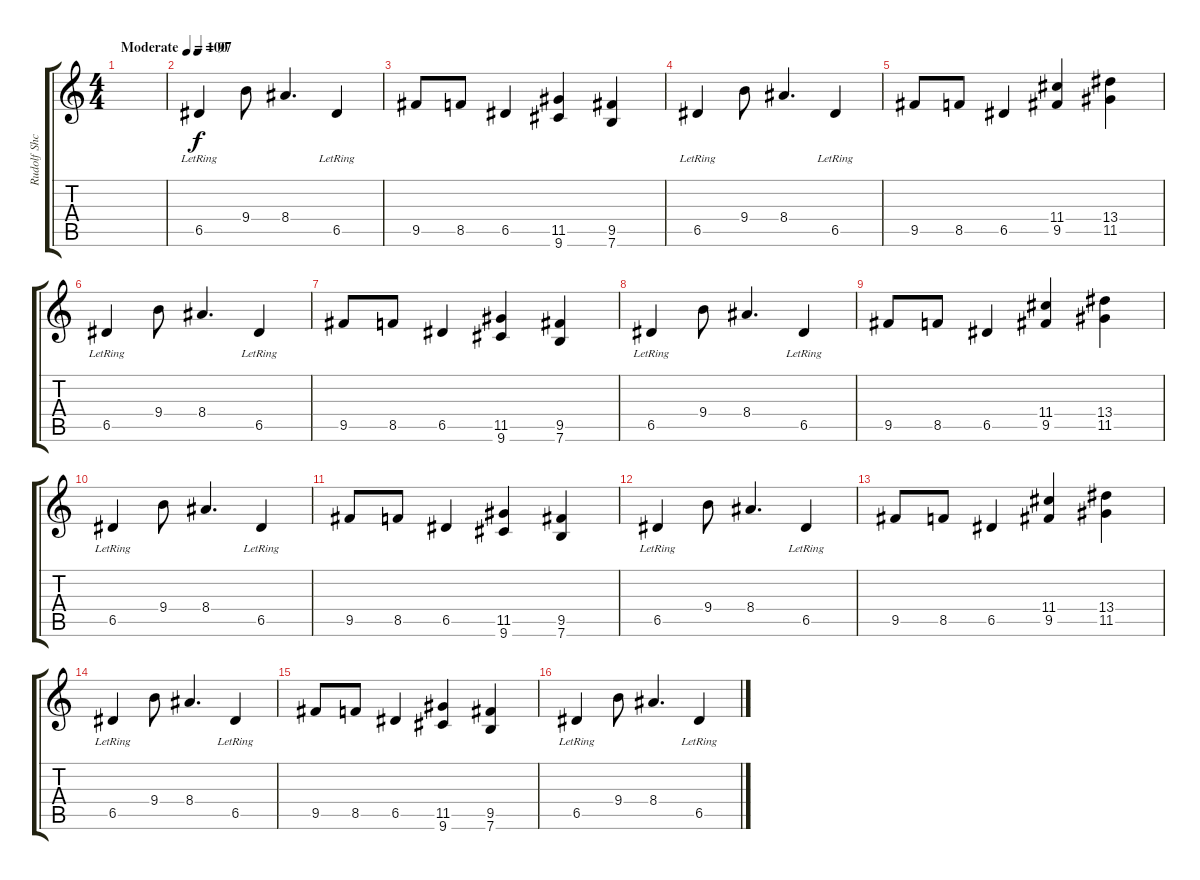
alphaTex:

\track ("Rudolf Shceneker" "Rudolf Shc") {instrument distortionguitar}
\staff {score tabs}
\tuning (E4 B3 G3 D3 A2 E2) {hide}
\ts (4 4)
\tempo (100 "Moderate")
\clef g2
\ks c
|
\tempo 97
6.5{lr}.4 9.4.8 8.4.4{d} 6.5{lr}.4 |
9.5.8 8.5.8 6.5.4 (11.5 9.6).4 (9.5 7.6).4 |
6.5{lr}.4 9.4.8 8.4.4{d} 6.5{lr}.4 |
9.5.8 8.5.8 6.5.4 (11.4 9.5).4 (13.4 11.5).4 |
6.5{lr}.4 9.4.8 8.4.4{d} 6.5{lr}.4 |
9.5.8 8.5.8 6.5.4 (11.5 9.6).4 (9.5 7.6).4 |
6.5{lr}.4 9.4.8 8.4.4{d} 6.5{lr}.4 |
9.5.8 8.5.8 6.5.4 (11.4 9.5).4 (13.4 11.5).4 |
6.5{lr}.4 9.4.8 8.4.4{d} 6.5{lr}.4 |
9.5.8 8.5.8 6.5.4 (11.5 9.6).4 (9.5 7.6).4 |
6.5{lr}.4 9.4.8 8.4.4{d} 6.5{lr}.4 |
9.5.8 8.5.8 6.5.4 (11.4 9.5).4 (13.4 11.5).4 |
6.5{lr}.4 9.4.8 8.4.4{d} 6.5{lr}.4 |
9.5.8 8.5.8 6.5.4 (11.5 9.6).4 (9.5 7.6).4 |
6.5{lr}.4 9.4.8 8.4.4{d} 6.5{lr}.4
